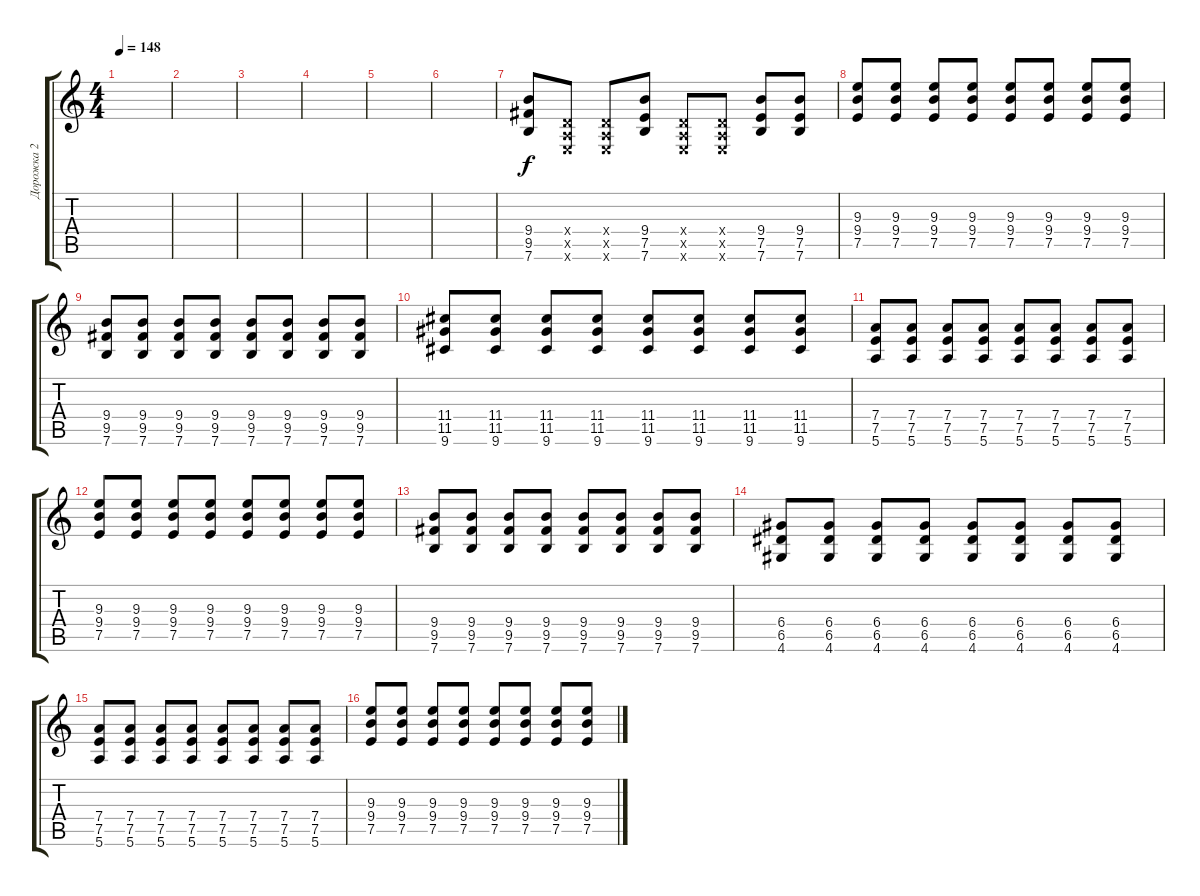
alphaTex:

\track ("Дорожка 2" "Дорожка 2") {instrument overdrivenguitar}
\staff {score tabs}
\tuning (E4 B3 G3 D3 A2 E2) {hide}
\ts (4 4)
\tempo 148
\clef g2
\ks c
|
|
|
|
|
|
(9.4 9.5 7.6).8 (0.4{x} 0.5{x} 0.6{x}).8 (0.4{x} 0.5{x} 0.6{x}).8 (9.4 7.5 7.6).8 (0.4{x} 0.5{x} 0.6{x}).8 (0.4{x} 0.5{x} 0.6{x}).8 (9.4 7.5 7.6).8 (9.4 7.5 7.6).8 |
(9.3 9.4 7.5).8 (9.3 9.4 7.5).8 (9.3 9.4 7.5).8 (9.3 9.4 7.5).8 (9.3 9.4 7.5).8 (9.3 9.4 7.5).8 (9.3 9.4 7.5).8 (9.3 9.4 7.5).8 |
(9.4 9.5 7.6).8 (9.4 9.5 7.6).8 (9.4 9.5 7.6).8 (9.4 9.5 7.6).8 (9.4 9.5 7.6).8 (9.4 9.5 7.6).8 (9.4 9.5 7.6).8 (9.4 9.5 7.6).8 |
(11.4 11.5 9.6).8 (11.4 11.5 9.6).8 (11.4 11.5 9.6).8 (11.4 11.5 9.6).8 (11.4 11.5 9.6).8 (11.4 11.5 9.6).8 (11.4 11.5 9.6).8 (11.4 11.5 9.6).8 |
(7.4 7.5 5.6).8 (7.4 7.5 5.6).8 (7.4 7.5 5.6).8 (7.4 7.5 5.6).8 (7.4 7.5 5.6).8 (7.4 7.5 5.6).8 (7.4 7.5 5.6).8 (7.4 7.5 5.6).8 |
(9.3 9.4 7.5).8 (9.3 9.4 7.5).8 (9.3 9.4 7.5).8 (9.3 9.4 7.5).8 (9.3 9.4 7.5).8 (9.3 9.4 7.5).8 (9.3 9.4 7.5).8 (9.3 9.4 7.5).8 |
(9.4 9.5 7.6).8 (9.4 9.5 7.6).8 (9.4 9.5 7.6).8 (9.4 9.5 7.6).8 (9.4 9.5 7.6).8 (9.4 9.5 7.6).8 (9.4 9.5 7.6).8 (9.4 9.5 7.6).8 |
(6.4 6.5 4.6).8 (6.4 6.5 4.6).8 (6.4 6.5 4.6).8 (6.4 6.5 4.6).8 (6.4 6.5 4.6).8 (6.4 6.5 4.6).8 (6.4 6.5 4.6).8 (6.4 6.5 4.6).8 |
(7.4 7.5 5.6).8 (7.4 7.5 5.6).8 (7.4 7.5 5.6).8 (7.4 7.5 5.6).8 (7.4 7.5 5.6).8 (7.4 7.5 5.6).8 (7.4 7.5 5.6).8 (7.4 7.5 5.6).8 |
(9.3 9.4 7.5).8 (9.3 9.4 7.5).8 (9.3 9.4 7.5).8 (9.3 9.4 7.5).8 (9.3 9.4 7.5).8 (9.3 9.4 7.5).8 (9.3 9.4 7.5).8 (9.3 9.4 7.5).8
